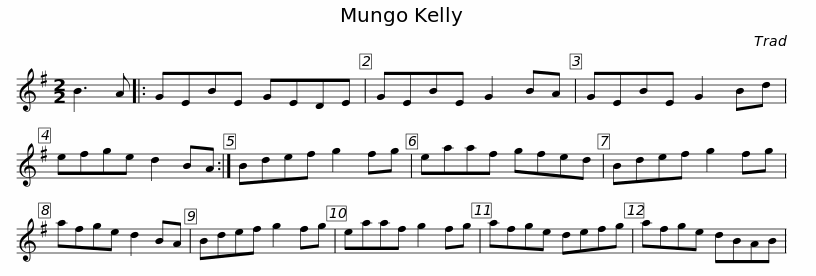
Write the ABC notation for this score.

X:1
L:1/8
M:2/2
I:linebreak $
K:Emin
V:1 treble
V:1
 B3 A |: GEBE GEDE | GEBE G2 BA | GEBE G2 Bd | efge d2 BA :| %5
 Bdef g2 fg |$ eaaf gfed | Bdef g2 fg | afge d2 BA | Bdef g2 fg | %10
 eaaf g2 fg | afge defg |$ afge dBAB | %13
